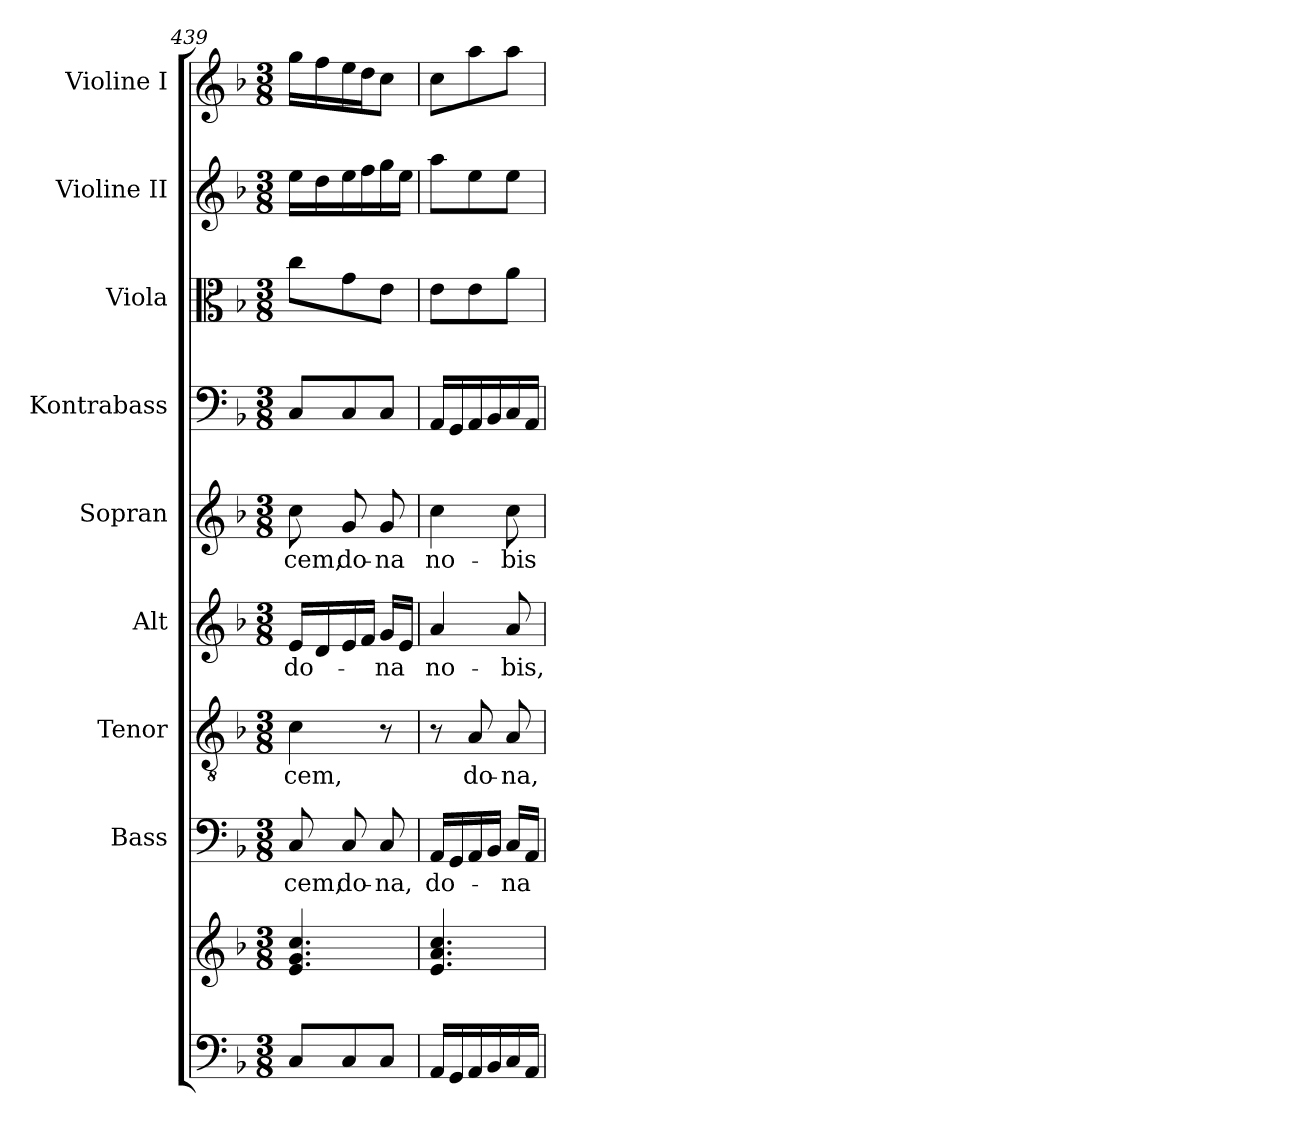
**kern	**kern	**kern	**text	**kern	**text	**kern	**text	**kern	**text	**kern	**kern	**kern	**kern
*part9	*part9	*part8	*part8	*part7	*part7	*part6	*part6	*part5	*part5	*part4	*part3	*part2	*part1
*staff10	*staff9	*staff8	*staff8	*staff7	*staff7	*staff6	*staff6	*staff5	*staff5	*staff4	*staff3	*staff2	*staff1
*	*	*I"Bass	*	*I"Tenor	*	*I"Alt	*	*I"Sopran	*	*I"Kontrabass	*I"Viola	*I"Violine II	*I"Violine I
*	*	*I'B.	*	*I'T.	*	*I'A.	*	*I'S.	*	*I'Kb.	*I'Vla.	*I'Vl. II	*I'Vl. I
*clefF4	*clefG2	*clefF4	*	*clefGv2	*	*clefG2	*	*clefG2	*	*clefF4	*clefC3	*clefG2	*clefG2
*	*	*	*	*	*	*	*	*	*	*ITrd7c12	*	*	*
*k[b-]	*k[b-]	*k[b-]	*	*k[b-]	*	*k[b-]	*	*k[b-]	*	*k[b-]	*k[b-]	*k[b-]	*k[b-]
*F:	*F:	*F:	*	*F:	*	*F:	*	*F:	*	*F:	*F:	*F:	*F:
*M3/8	*M3/8	*M3/8	*	*M3/8	*	*M3/8	*	*M3/8	*	*M3/8	*M3/8	*M3/8	*M3/8
=439	=439	=439	=439	=439	=439	=439	=439	=439	=439	=439	=439	=439	=439
!	!	!	!LO:LY:b	!	!LO:LY:b	!	!LO:LY:b	!	!LO:LY:b	!	!	!	!
8C/L	4.e/ 4.g/ 4.cc/	8C/	-cem,	4c\	-cem,	16e/LL	do-	8cc\	-cem,	8CC/L	8cc\L	16ee\LL	16gg\LL
.	.	.	.	.	.	16d/	.	.	.	.	.	16dd\	16ff\
!	!	!	!LO:LY:b	!	!	!	!	!	!LO:LY:b	!	!	!	!
8C/	.	8C/	do-	.	.	16e/	.	8g/	do-	8CC/	8g\	16ee\	16ee\
.	.	.	.	.	.	16f/JJ	.	.	.	.	.	16ff\	16dd\J
!	!	!	!LO:LY:b	!	!	!	!LO:LY:b	!	!LO:LY:b	!	!	!	!
8C/J	.	8C/	-na,	8r	.	16g/LL	-na	8g/	-na	8CC/J	8e\J	16gg\	8cc\J
.	.	.	.	.	.	16e/JJ	.	.	.	.	.	16ee\JJ	.
=440	=440	=440	=440	=440	=440	=440	=440	=440	=440	=440	=440	=440	=440
!	!	!	!LO:LY:b	!	!	!	!LO:LY:b	!	!LO:LY:b	!	!	!	!
16AA/LL	4.e/ 4.a/ 4.cc/	16AA/LL	do-	8r	.	4a/	no-	4cc\	no-	16AAA/LL	8e\L	8aa\L	8cc\L
16GG/	.	16GG/	.	.	.	.	.	.	.	16GGG/	.	.	.
!	!	!	!	!	!LO:LY:b	!	!	!	!	!	!	!	!
16AA/	.	16AA/	.	8A/	do-	.	.	.	.	16AAA/	8e\	8ee\	8aa\
16BB-/	.	16BB-/JJ	.	.	.	.	.	.	.	16BBB-/	.	.	.
!	!	!	!LO:LY:b	!	!LO:LY:b	!	!LO:LY:b	!	!LO:LY:b	!	!	!	!
16C/	.	16C/LL	-na	8A/	-na,	8a/	-bis,	8cc\	-bis	16CC/	8a\J	8ee\J	8aa\J
16AA/JJ	.	16AA/JJ	.	.	.	.	.	.	.	16AAA/JJ	.	.	.
=	=	=	=	=	=	=	=	=	=	=	=	=	=
*-	*-	*-	*-	*-	*-	*-	*-	*-	*-	*-	*-	*-	*-
